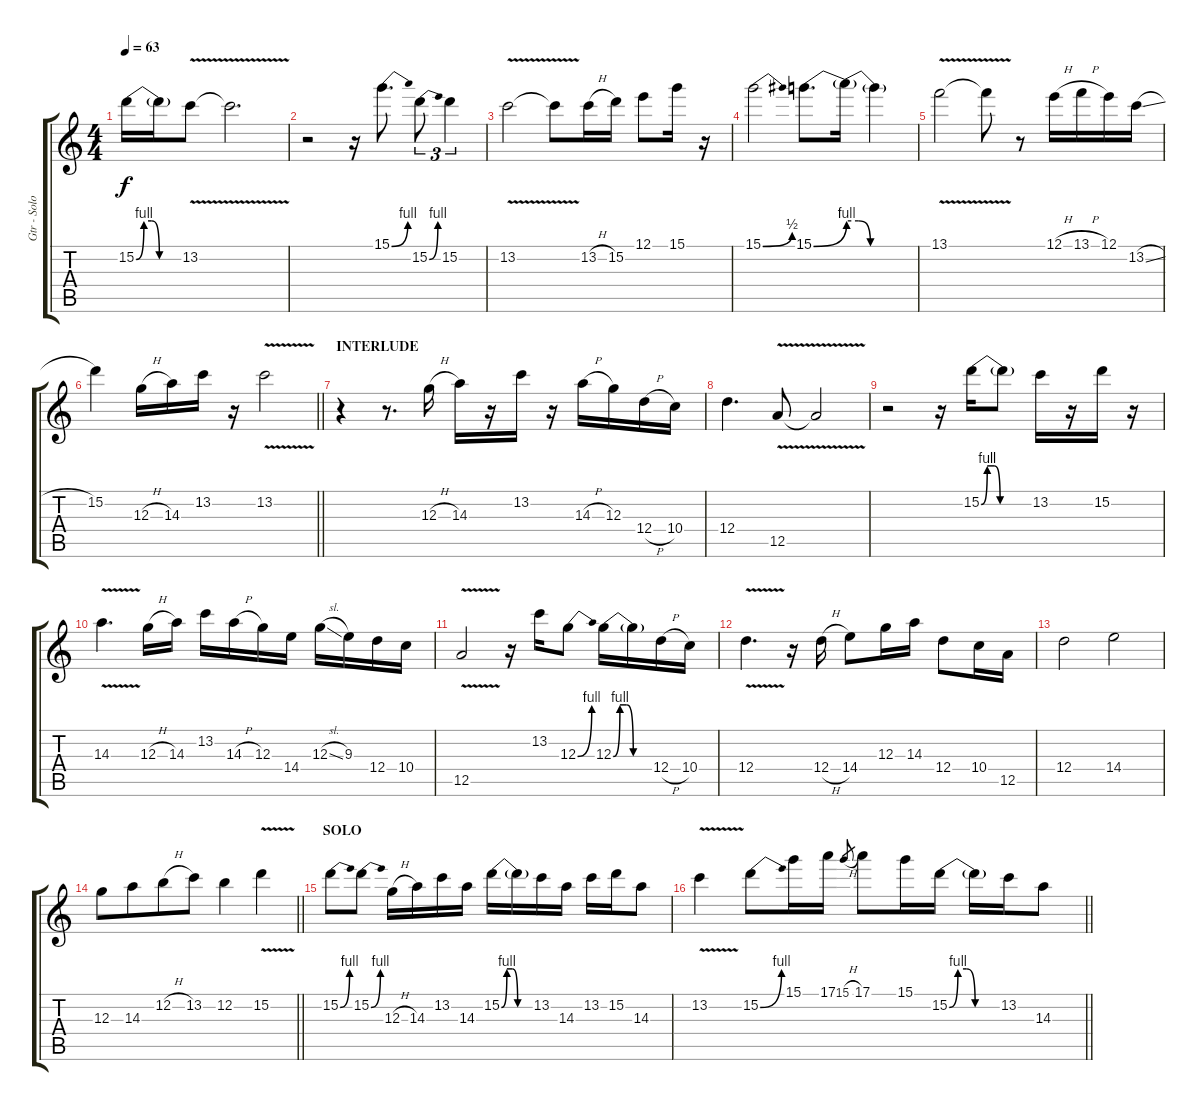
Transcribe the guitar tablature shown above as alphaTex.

\track ("Gtr - Solo" "Gtr - Solo") {instrument overdrivenguitar}
\staff {score tabs}
\tuning (E4 B3 G3 D3 A2 E2) {hide}
\ts (4 4)
\tempo 63
\clef g2
\ks c
15.2{be (custom 0 0 10 4 20 4 30 0 60 0)}.16{dy f} 15.2{t}.16 13.2{v}.8 13.2{t}.2{d} |
r.2 r.16 15.1{be (bend 0 0 60 4)}.8{d} 15.2{be (bend 0 0 60 4)}.8{tu (3 2)} 15.2.4{tu (3 2)} |
13.2{v}.2 13.2{t}.8 13.2{h}.16 15.2.16 12.1.8 15.1.16 r.16 |
15.1{be (bend 0 0 60 2)}.2 15.1{be (bend 0 0 60 4)}.8{d} 15.1{be (custom 0 4 10 4 20 0 60 0) t}.16 15.1{t}.4 |
13.1{v}.2 13.1{t}.8 r.8 12.1{h}.16 13.1{h}.16 12.1.16 13.2{sl}.16 |
\barLineRight lightlight
15.2.4 12.3{h}.16 14.3.16 13.2.16 r.16 13.2{v}.2 |
\section ("" "INTERLUDE")
r.4 r.8{d} 12.3{h}.16 14.3.16 r.16 13.2.16 r.16 14.3{h}.16 12.3.16 12.4{h}.16 10.4.16 |
12.4.4{d} 12.5{v}.8 12.5{t}.2 |
r.2 r.16 15.2{be (custom 0 0 7 4 15 4 22 0 60 0)}.16 15.2{t}.8 13.2.16 r.16 15.2.16 r.16 |
14.3{v}.4{d} 12.3{h}.16 14.3.16 13.2.16 14.3{h}.16 12.3.16 14.4.16 12.3{sl}.16 9.3.16 12.4.16 10.4.16 |
12.5{v}.2 r.16 13.2.16 12.3{be (bend 0 0 60 4)}.8 12.3{be (custom 0 0 10 4 20 4 30 0 60 0)}.16 12.3{t}.16 12.4{h}.16 10.4.16 |
12.4{v}.4{d} r.16 12.4{h}.16 14.4.8 12.3.16 14.3.16 12.4.8 10.4.16 12.5.16 |
12.4.2 14.4.2 |
\barLineRight lightlight
12.3.8 14.3.8{beam merge} 12.2{h}.8 13.2.8 12.2.4 15.2{v}.4 |
\section ("" "SOLO")
15.2{be (bend 0 0 60 4)}.8 15.2{be (bend 0 0 60 4)}.8 12.3{h}.16 14.3.16 13.2.16 14.3.16 15.2{be (custom 0 0 10 4 20 4 30 0 60 0)}.16 15.2{t}.16 13.2.16 14.3.16 13.2.16 15.2.16 14.3.8 |
\barLineRight lightlight
13.2{v}.4 15.2{be (bend 0 0 60 4)}.8 15.1.16 17.1.16 15.1{h}.8{gr} 17.1.8 15.1.16 15.2{be (custom 0 0 10 4 20 4 30 0 60 0)}.16 15.2{t}.16 13.2.16 14.3.8
